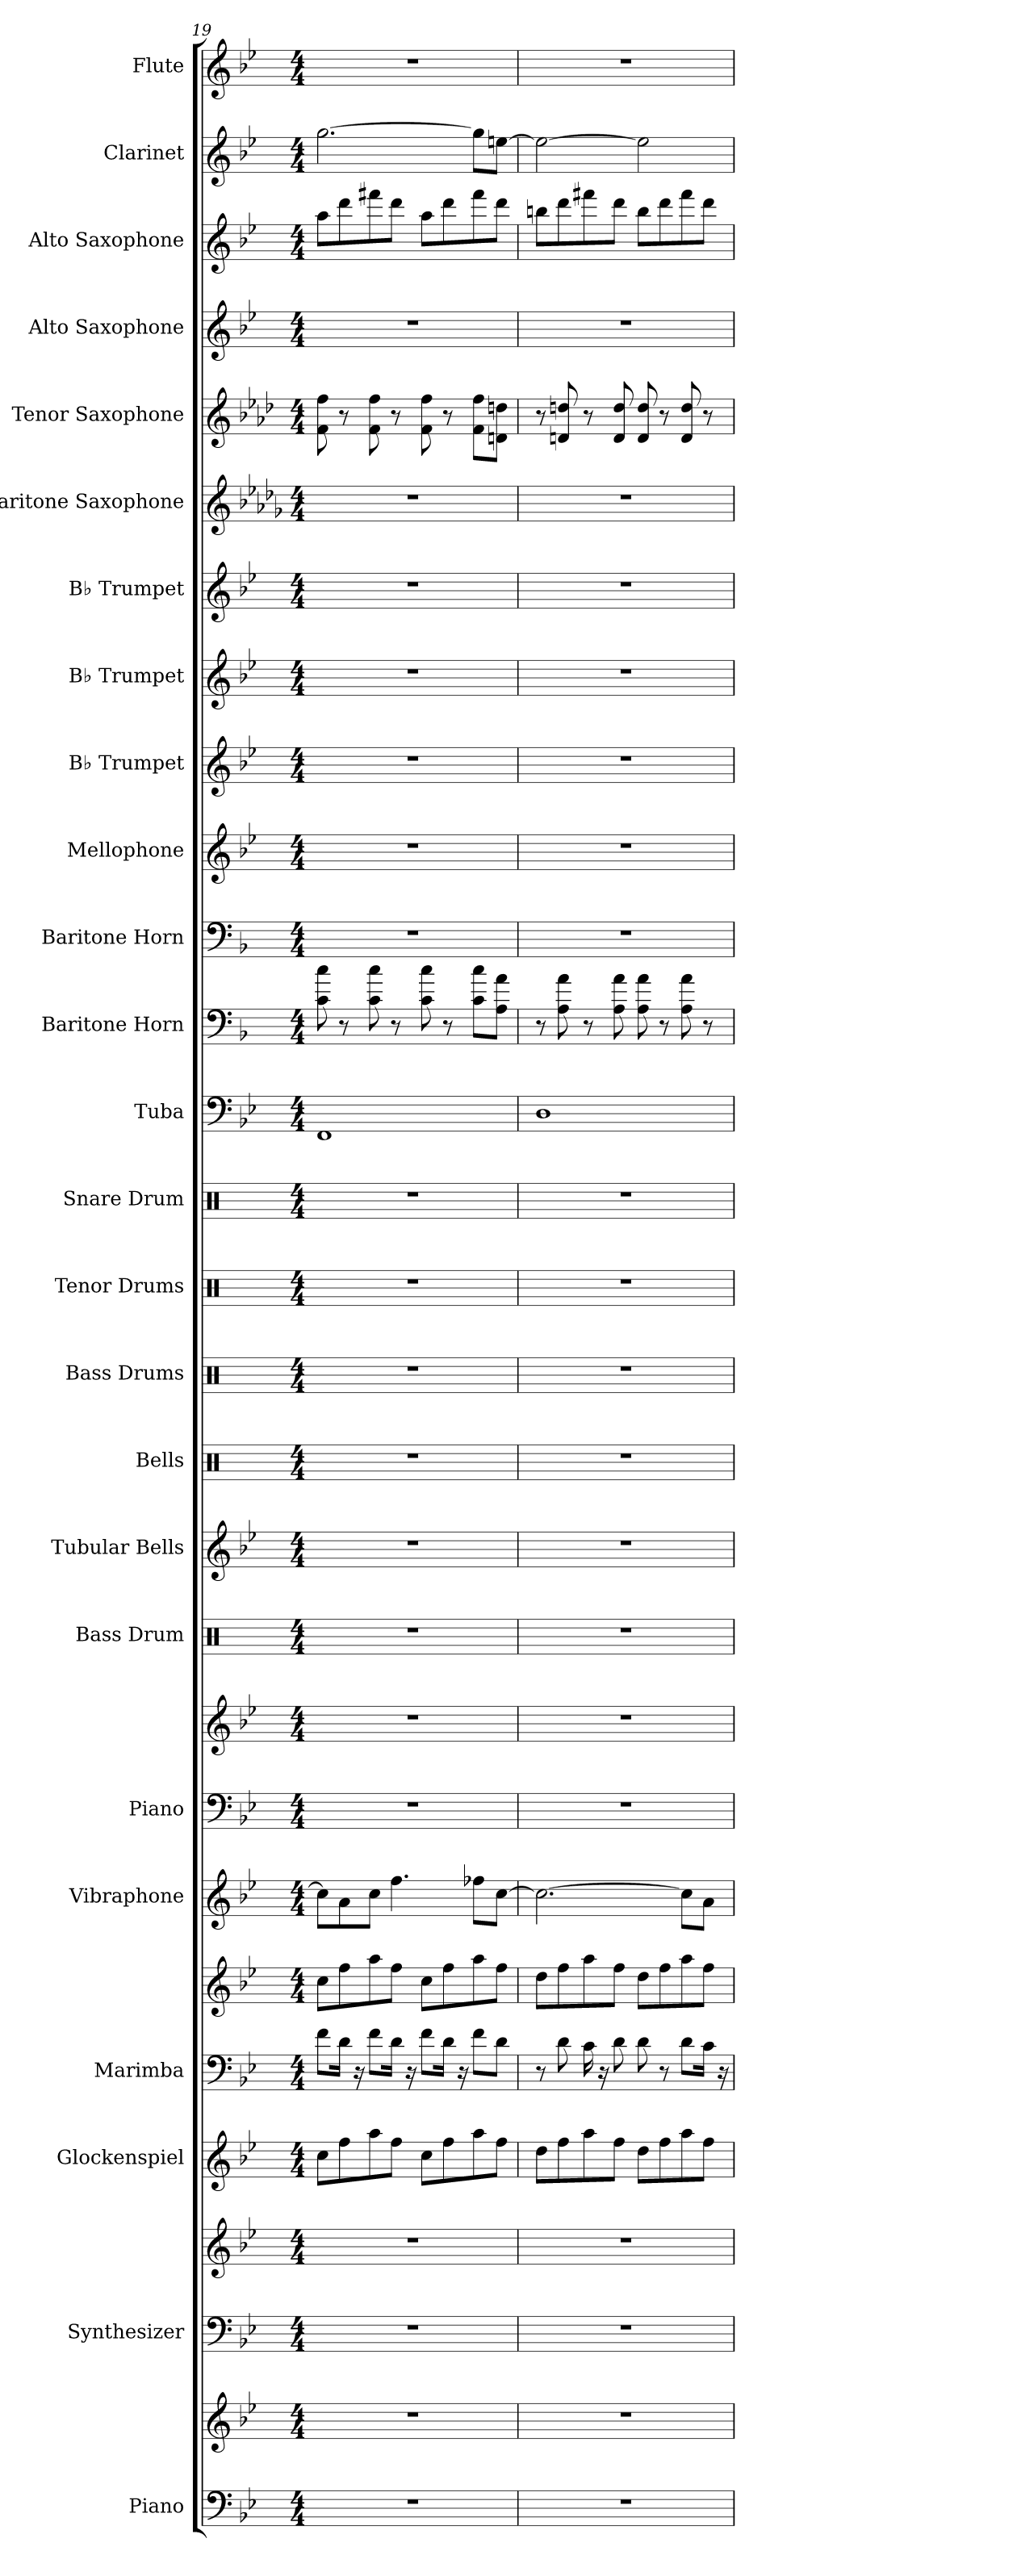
**kern	**kern	**kern	**kern	**kern	**kern	**kern	**kern	**kern	**kern	**kern	**kern	**kern	**kern	**kern	**kern	**kern	**kern	**kern	**kern	**kern	**kern	**kern	**kern	**kern	**kern	**kern	**kern	**kern
*part25	*part25	*part24	*part24	*part23	*part22	*part22	*part21	*part20	*part20	*part19	*part18	*part17	*part16	*part15	*part14	*part13	*part12	*part11	*part10	*part9	*part8	*part7	*part6	*part5	*part4	*part3	*part2	*part1
*staff29	*staff28	*staff27	*staff26	*staff25	*staff24	*staff23	*staff22	*staff21	*staff20	*staff19	*staff18	*staff17	*staff16	*staff15	*staff14	*staff13	*staff12	*staff11	*staff10	*staff9	*staff8	*staff7	*staff6	*staff5	*staff4	*staff3	*staff2	*staff1
*I"Piano	*	*I"Synthesizer	*	*I"Glockenspiel	*I"Marimba	*	*I"Vibraphone	*I"Piano	*	*I"Bass Drum	*I"Tubular Bells	*I"Bells	*I"Bass Drums	*I"Tenor Drums	*I"Snare Drum	*I"Tuba	*I"Baritone Horn	*I"Baritone Horn	*I"Mellophone	*I"B♭ Trumpet	*I"B♭ Trumpet	*I"B♭ Trumpet	*I"Baritone Saxophone	*I"Tenor Saxophone	*I"Alto Saxophone	*I"Alto Saxophone	*I"Clarinet	*I"Flute
*I'Pno.	*	*I'Synth	*	*I'Glk.	*I'Mrm.	*	*I'Vib.	*I'Pno.	*	*I'B. Dr.	*I'Tu. Be.	*I'Be.	*I'BD	*I'TD	*I'SD	*I'Tba.	*I'Bar. Hn.	*I'Bar. Hn.	*I'Mph.	*I'B♭ Tpt.	*I'B♭ Tpt.	*I'B♭ Tpt.	*I'Bar. Sax.	*I'T. Sax.	*I'A. Sax.	*I'A. Sax.	*I'Cl.	*I'Fl.
*clefF4	*clefG2	*clefF4	*clefG2	*clefG2	*clefF4	*clefG2	*clefG2	*clefF4	*clefG2	*clefX	*clefG2	*clefX	*clefX	*clefX	*clefX	*clefF4	*clefF4	*clefF4	*clefG2	*clefG2	*clefG2	*clefG2	*clefG2	*clefG2	*clefG2	*clefG2	*clefG2	*clefG2
*	*	*	*	*ITrd-14c-24	*	*	*	*	*	*	*	*	*	*	*	*	*ITrd4c7	*ITrd4c7	*ITrd4c7	*ITrd1c2	*ITrd1c2	*ITrd1c2	*ITrd12c21	*ITrd8c14	*ITrd5c9	*ITrd5c9	*ITrd1c2	*
*k[b-e-]	*k[b-e-]	*k[b-e-]	*k[b-e-]	*k[b-e-]	*k[b-e-]	*k[b-e-]	*k[b-e-]	*k[b-e-]	*k[b-e-]	*k[]	*k[b-e-]	*k[]	*k[]	*k[]	*k[]	*k[b-e-]	*k[b-e-]	*k[b-e-]	*k[b-e-a-]	*k[b-e-a-d-]	*k[b-e-a-d-]	*k[b-e-a-d-]	*k[b-e-a-d-g-]	*k[b-e-a-d-]	*k[b-e-a-d-g-]	*k[b-e-a-d-g-]	*k[b-e-a-d-]	*k[b-e-]
*M4/4	*M4/4	*M4/4	*M4/4	*M4/4	*M4/4	*M4/4	*M4/4	*M4/4	*M4/4	*M4/4	*M4/4	*M4/4	*M4/4	*M4/4	*M4/4	*M4/4	*M4/4	*M4/4	*M4/4	*M4/4	*M4/4	*M4/4	*M4/4	*M4/4	*M4/4	*M4/4	*M4/4	*M4/4
=19	=19	=19	=19	=19	=19	=19	=19	=19	=19	=19	=19	=19	=19	=19	=19	=19	=19	=19	=19	=19	=19	=19	=19	=19	=19	=19	=19	=19
1r	1r	1r	1r	8cccc\L	8f\L	8cc\L	8cc\L]	1r	1r	1r	1r	1r	1r	1r	1r	1FF	8F\ 8f\	1r	1r	1r	1r	1r	1r	8F\ 8f\	1r	8cc\L	[2.ff\	1r
.	.	.	.	8ffff\	16d\Jk	8ff\	8a\	.	.	.	.	.	.	.	.	.	8r	.	.	.	.	.	.	8r	.	8ff\	.	.
.	.	.	.	.	16r	.	.	.	.	.	.	.	.	.	.	.	.	.	.	.	.	.	.	.	.	.	.	.
.	.	.	.	8aaaa\	8f\L	8aa\	8cc\J	.	.	.	.	.	.	.	.	.	8F\ 8f\	.	.	.	.	.	.	8F\ 8f\	.	8aan\	.	.
.	.	.	.	8ffff\J	16d\Jk	8ff\J	4.ff\	.	.	.	.	.	.	.	.	.	8r	.	.	.	.	.	.	8r	.	8ff\J	.	.
.	.	.	.	.	16r	.	.	.	.	.	.	.	.	.	.	.	.	.	.	.	.	.	.	.	.	.	.	.
.	.	.	.	8cccc\L	8f\L	8cc\L	.	.	.	.	.	.	.	.	.	.	8F\ 8f\	.	.	.	.	.	.	8F\ 8f\	.	8cc\L	.	.
.	.	.	.	8ffff\	16d\Jk	8ff\	.	.	.	.	.	.	.	.	.	.	8r	.	.	.	.	.	.	8r	.	8ff\	.	.
.	.	.	.	.	16r	.	.	.	.	.	.	.	.	.	.	.	.	.	.	.	.	.	.	.	.	.	.	.
.	.	.	.	8aaaa\	8f\L	8aa\	8ff-X\L	.	.	.	.	.	.	.	.	.	8F\ 8f\L	.	.	.	.	.	.	8F\ 8f\L	.	8aa\	8ff\L]	.
.	.	.	.	8ffff\J	8d\J	8ff\J	[8cc\J	.	.	.	.	.	.	.	.	.	8D\ 8d\J	.	.	.	.	.	.	8Dn\ 8dn\J	.	8ff\J	[8ddn\J	.
=20	=20	=20	=20	=20	=20	=20	=20	=20	=20	=20	=20	=20	=20	=20	=20	=20	=20	=20	=20	=20	=20	=20	=20	=20	=20	=20	=20	=20
1r	1r	1r	1r	8dddd\L	8r	8dd\L	2.cc\_	1r	1r	1r	1r	1r	1r	1r	1r	1D	8r	1r	1r	1r	1r	1r	1r	8r	1r	8ddn\L	2dd\_	1r
.	.	.	.	8ffff\	8d\	8ff\	.	.	.	.	.	.	.	.	.	.	8D\ 8d\	.	.	.	.	.	.	8Dn/ 8dn/	.	8ff\	.	.
.	.	.	.	8aaaa\	16c\	8aa\	.	.	.	.	.	.	.	.	.	.	8r	.	.	.	.	.	.	8r	.	8aan\	.	.
.	.	.	.	.	16r	.	.	.	.	.	.	.	.	.	.	.	.	.	.	.	.	.	.	.	.	.	.	.
.	.	.	.	8ffff\J	8d\	8ff\J	.	.	.	.	.	.	.	.	.	.	8D\ 8d\	.	.	.	.	.	.	8D/ 8d/	.	8ff\J	.	.
.	.	.	.	8dddd\L	8d\	8dd\L	.	.	.	.	.	.	.	.	.	.	8D\ 8d\	.	.	.	.	.	.	8D/ 8d/	.	8dd\L	2dd\]	.
.	.	.	.	8ffff\	8r	8ff\	.	.	.	.	.	.	.	.	.	.	8r	.	.	.	.	.	.	8r	.	8ff\	.	.
.	.	.	.	8aaaa\	8d\L	8aa\	8cc\L]	.	.	.	.	.	.	.	.	.	8D\ 8d\	.	.	.	.	.	.	8D/ 8d/	.	8aa\	.	.
.	.	.	.	8ffff\J	16c\Jk	8ff\J	8a\J	.	.	.	.	.	.	.	.	.	8r	.	.	.	.	.	.	8r	.	8ff\J	.	.
.	.	.	.	.	16r	.	.	.	.	.	.	.	.	.	.	.	.	.	.	.	.	.	.	.	.	.	.	.
=	=	=	=	=	=	=	=	=	=	=	=	=	=	=	=	=	=	=	=	=	=	=	=	=	=	=	=	=
*-	*-	*-	*-	*-	*-	*-	*-	*-	*-	*-	*-	*-	*-	*-	*-	*-	*-	*-	*-	*-	*-	*-	*-	*-	*-	*-	*-	*-
